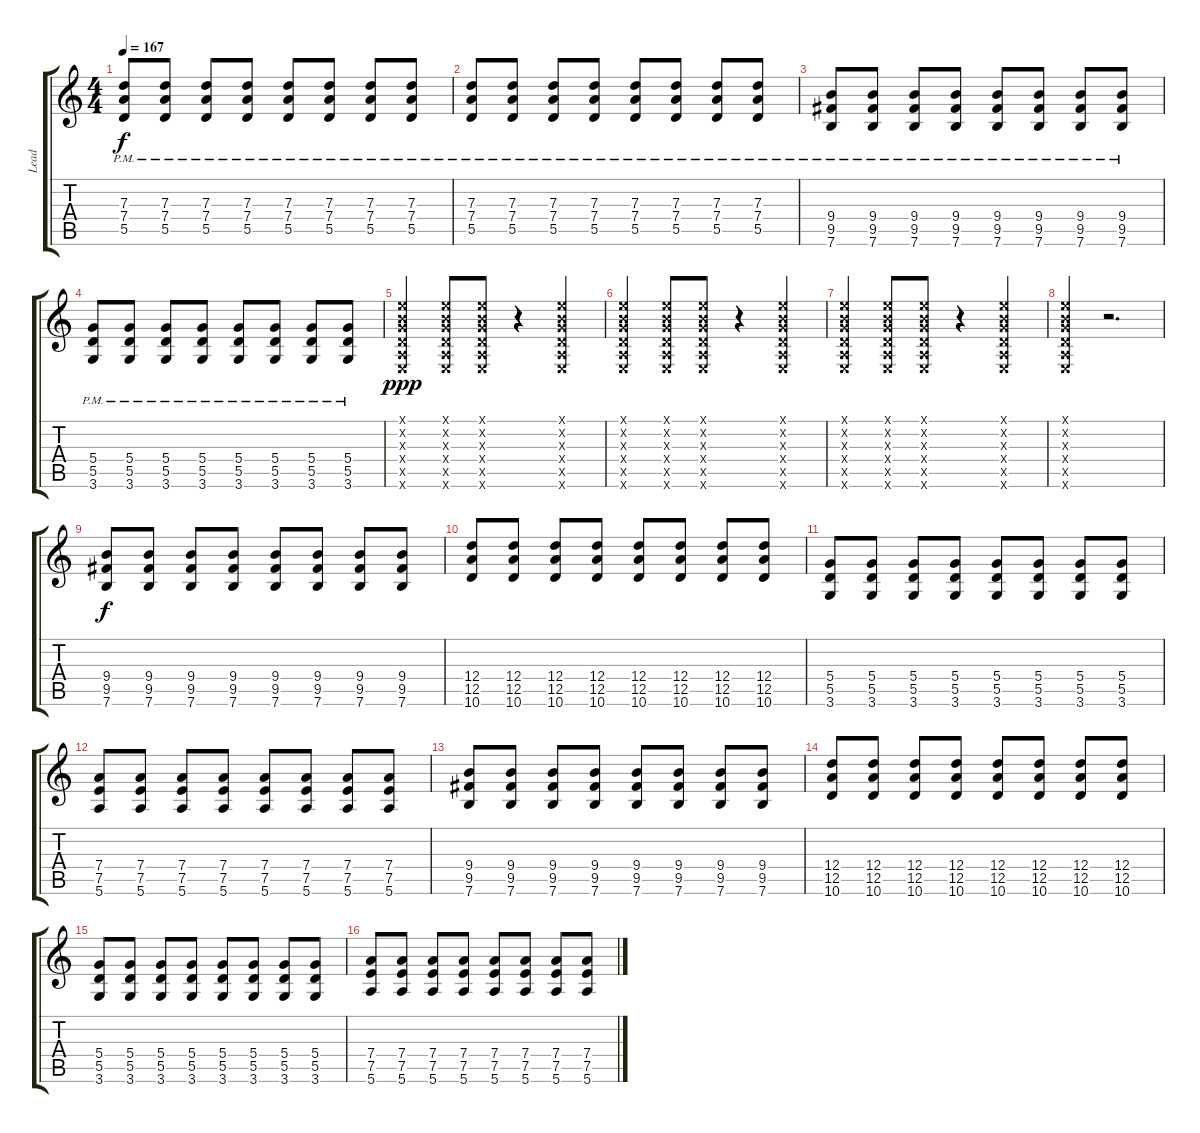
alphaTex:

\track ("Lead" "Lead") {instrument distortionguitar}
\staff {score tabs}
\tuning (E4 B3 G3 D3 A2 E2) {hide}
\ts (4 4)
\tempo 167
\clef g2
\ks c
(7.3{pm} 7.4{pm} 5.5{pm}).8{dy f} (7.3{pm} 7.4{pm} 5.5{pm}).8 (7.3{pm} 7.4{pm} 5.5{pm}).8 (7.3{pm} 7.4{pm} 5.5{pm}).8 (7.3{pm} 7.4{pm} 5.5{pm}).8 (7.3{pm} 7.4{pm} 5.5{pm}).8 (7.3{pm} 7.4{pm} 5.5{pm}).8 (7.3{pm} 7.4{pm} 5.5{pm}).8 |
(7.3{pm} 7.4{pm} 5.5{pm}).8 (7.3{pm} 7.4{pm} 5.5{pm}).8 (7.3{pm} 7.4{pm} 5.5{pm}).8 (7.3{pm} 7.4{pm} 5.5{pm}).8 (7.3{pm} 7.4{pm} 5.5{pm}).8 (7.3{pm} 7.4{pm} 5.5{pm}).8 (7.3{pm} 7.4{pm} 5.5{pm}).8 (7.3{pm} 7.4{pm} 5.5{pm}).8 |
(9.4{pm} 9.5{pm} 7.6{pm}).8 (9.4{pm} 9.5{pm} 7.6{pm}).8 (9.4{pm} 9.5{pm} 7.6{pm}).8 (9.4{pm} 9.5{pm} 7.6{pm}).8 (9.4{pm} 9.5{pm} 7.6{pm}).8 (9.4{pm} 9.5{pm} 7.6{pm}).8 (9.4{pm} 9.5{pm} 7.6{pm}).8 (9.4{pm} 9.5{pm} 7.6{pm}).8 |
(5.4{pm} 5.5{pm} 3.6{pm}).8 (5.4{pm} 5.5{pm} 3.6{pm}).8 (5.4{pm} 5.5{pm} 3.6{pm}).8 (5.4{pm} 5.5{pm} 3.6{pm}).8 (5.4{pm} 5.5{pm} 3.6{pm}).8 (5.4{pm} 5.5{pm} 3.6{pm}).8 (5.4{pm} 5.5{pm} 3.6{pm}).8 (5.4{pm} 5.5{pm} 3.6{pm}).8 |
(0.1{x} 0.2{x} 0.3{x} 0.4{x} 0.5{x} 0.6{x}).4{dy ppp} (0.1{x} 0.2{x} 0.3{x} 0.4{x} 0.5{x} 0.6{x}).8 (0.1{x} 0.2{x} 0.3{x} 0.4{x} 0.5{x} 0.6{x}).8 r.4 (0.1{x} 0.2{x} 0.3{x} 0.4{x} 0.5{x} 0.6{x}).4 |
(0.1{x} 0.2{x} 0.3{x} 0.4{x} 0.5{x} 0.6{x}).4 (0.1{x} 0.2{x} 0.3{x} 0.4{x} 0.5{x} 0.6{x}).8 (0.1{x} 0.2{x} 0.3{x} 0.4{x} 0.5{x} 0.6{x}).8 r.4 (0.1{x} 0.2{x} 0.3{x} 0.4{x} 0.5{x} 0.6{x}).4 |
(0.1{x} 0.2{x} 0.3{x} 0.4{x} 0.5{x} 0.6{x}).4 (0.1{x} 0.2{x} 0.3{x} 0.4{x} 0.5{x} 0.6{x}).8 (0.1{x} 0.2{x} 0.3{x} 0.4{x} 0.5{x} 0.6{x}).8 r.4 (0.1{x} 0.2{x} 0.3{x} 0.4{x} 0.5{x} 0.6{x}).4 |
(0.1{x} 0.2{x} 0.3{x} 0.4{x} 0.5{x} 0.6{x}).4 r.2{d} |
(9.4 9.5 7.6).8{dy f} (9.4 9.5 7.6).8 (9.4 9.5 7.6).8 (9.4 9.5 7.6).8 (9.4 9.5 7.6).8 (9.4 9.5 7.6).8 (9.4 9.5 7.6).8 (9.4 9.5 7.6).8 |
(12.4 12.5 10.6).8 (12.4 12.5 10.6).8 (12.4 12.5 10.6).8 (12.4 12.5 10.6).8 (12.4 12.5 10.6).8 (12.4 12.5 10.6).8 (12.4 12.5 10.6).8 (12.4 12.5 10.6).8 |
(5.4 5.5 3.6).8 (5.4 5.5 3.6).8 (5.4 5.5 3.6).8 (5.4 5.5 3.6).8 (5.4 5.5 3.6).8 (5.4 5.5 3.6).8 (5.4 5.5 3.6).8 (5.4 5.5 3.6).8 |
(7.4 7.5 5.6).8 (7.4 7.5 5.6).8 (7.4 7.5 5.6).8 (7.4 7.5 5.6).8 (7.4 7.5 5.6).8 (7.4 7.5 5.6).8 (7.4 7.5 5.6).8 (7.4 7.5 5.6).8 |
(9.4 9.5 7.6).8 (9.4 9.5 7.6).8 (9.4 9.5 7.6).8 (9.4 9.5 7.6).8 (9.4 9.5 7.6).8 (9.4 9.5 7.6).8 (9.4 9.5 7.6).8 (9.4 9.5 7.6).8 |
(12.4 12.5 10.6).8 (12.4 12.5 10.6).8 (12.4 12.5 10.6).8 (12.4 12.5 10.6).8 (12.4 12.5 10.6).8 (12.4 12.5 10.6).8 (12.4 12.5 10.6).8 (12.4 12.5 10.6).8 |
(5.4 5.5 3.6).8 (5.4 5.5 3.6).8 (5.4 5.5 3.6).8 (5.4 5.5 3.6).8 (5.4 5.5 3.6).8 (5.4 5.5 3.6).8 (5.4 5.5 3.6).8 (5.4 5.5 3.6).8 |
(7.4 7.5 5.6).8 (7.4 7.5 5.6).8 (7.4 7.5 5.6).8 (7.4 7.5 5.6).8 (7.4 7.5 5.6).8 (7.4 7.5 5.6).8 (7.4 7.5 5.6).8 (7.4 7.5 5.6).8
